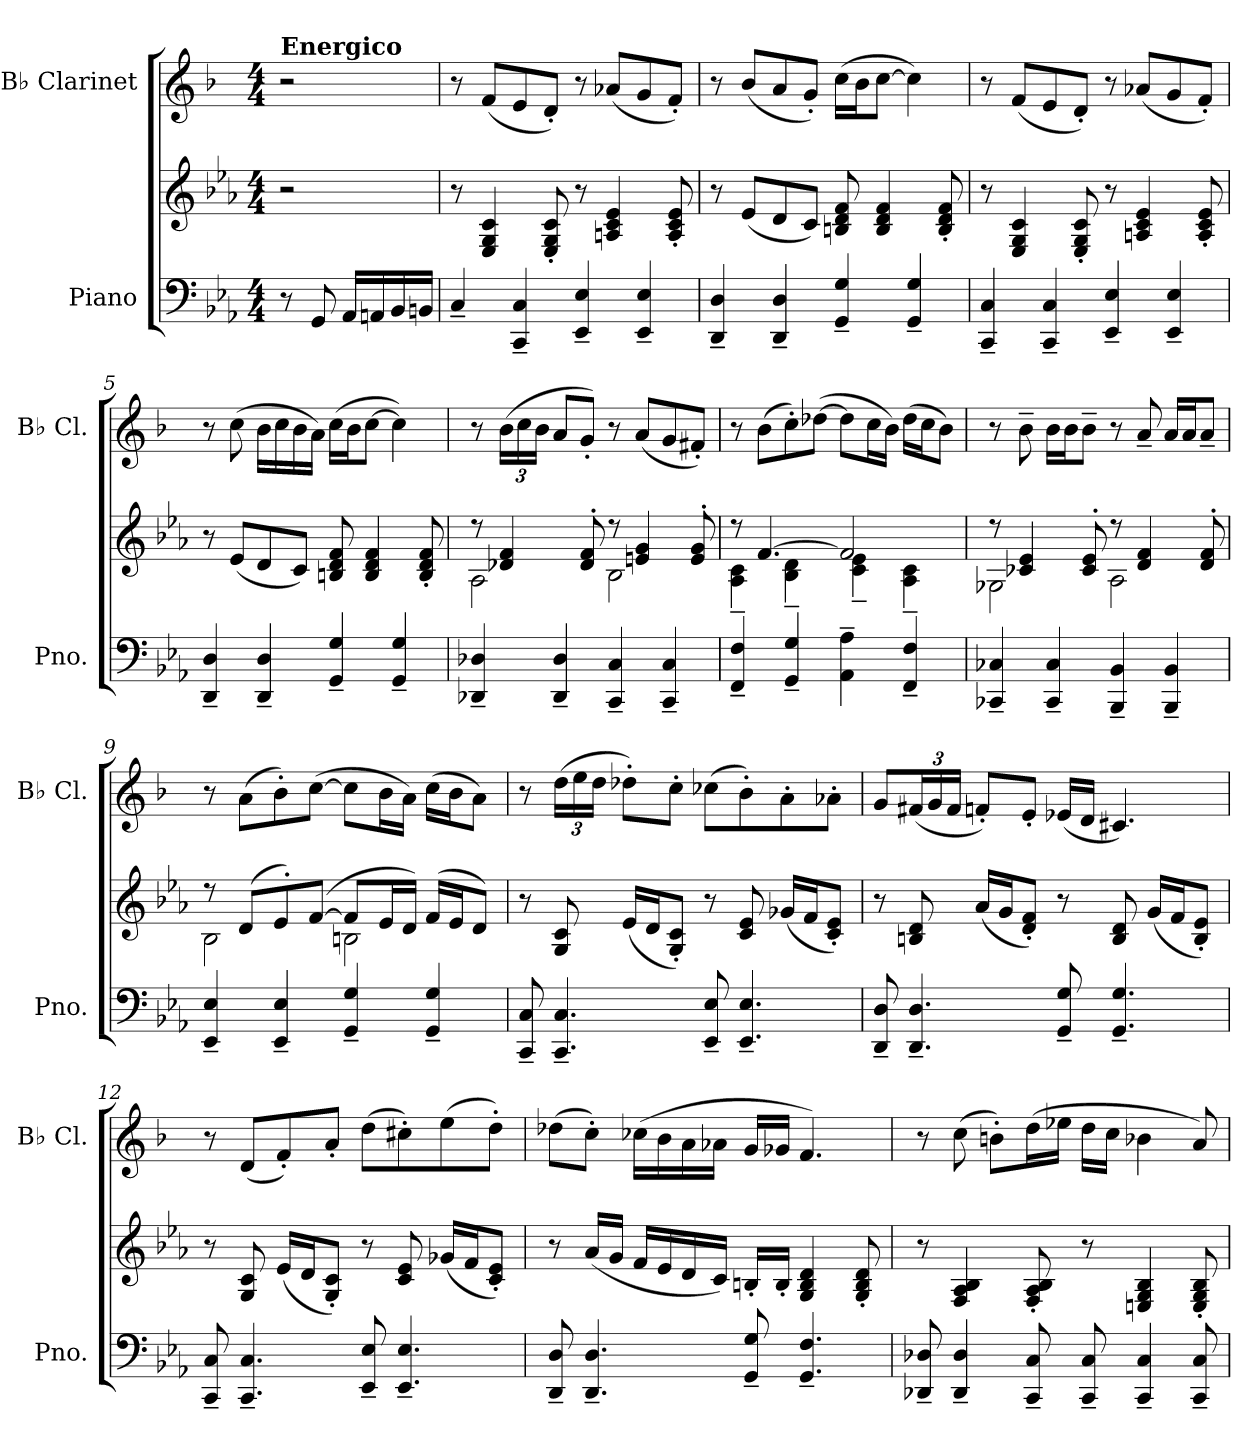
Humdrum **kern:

**kern	**kern	**kern
*part2	*part2	*part1
*staff3	*staff2	*staff1
*I"Piano	*	*I"B♭ Clarinet
*I'Pno.	*	*I'B♭ Cl.
*clefF4	*clefG2	*clefG2
*	*	*ITrd1c2
*k[b-e-a-]	*k[b-e-a-]	*k[b-e-a-]
*M4/4	*M4/4	*M4/4
*MM112	*MM112	*MM112
=1	=1	=1
!	!	!LO:TX:a:B:t=Energico
8r	2r	2r
8GG/	.	.
16AA-/LL	.	.
16AAn/	.	.
16BB-/	.	.
16BBn/JJ	.	.
=2	=2	=2
4C~/	8r	8r
.	4E-/ 4G/ 4c/	(8e-/L
4CC/~ 4C/~	.	8d/
.	8E-/' 8G/' 8c/'	8c'/J)
4EE-/~ 4E-/~	8r	8r
.	4An/ 4c/ 4e-/	(8g-X/L
4EE-/~ 4E-/~	.	8f/
.	8A/' 8c/' 8e-/'	8e-'/J)
=3	=3	=3
4DD/~ 4D/~	8r	8r
.	(8e-/L	(8a-/L
4DD/~ 4D/~	8d/	8g/
.	8c/J)	8f'/J)
4GG/~ 4G/~	8Bn/ 8d/ 8f/	(16b-\LL
.	.	16a-\J
.	4B/ 4d/ 4f/	[8b-\J
4GG/~ 4G/~	.	4b-\])
.	8B/' 8d/' 8f/'	.
=4	=4	=4
4CC/~ 4C/~	8r	8r
.	4E-/ 4G/ 4c/	(8e-/L
4CC/~ 4C/~	.	8d/
.	8E-/' 8G/' 8c/'	8c'/J)
4EE-/~ 4E-/~	8r	8r
.	4An/ 4c/ 4e-/	(8g-X/L
4EE-/~ 4E-/~	.	8f/
.	8A/' 8c/' 8e-/'	8e-'/J)
=5	=5	=5
4DD/~ 4D/~	8r	8r
.	(8e-/L	(8b-\
4DD/~ 4D/~	8d/	16a-\LL
.	.	16b-\
.	8c/J)	16a-\
.	.	16g\JJ)
4GG/~ 4G/~	8Bn/ 8d/ 8f/	(16b-\LL
.	.	16a-\J
.	4B/ 4d/ 4f/	[8b-\J
4GG/~ 4G/~	.	4b-\])
.	8B/' 8d/' 8f/'	.
!!LO:LB:g=z
=6	=6	=6
*	*^	*
4DD-X/~ 4D-X/~	8r	2A-\	8r
*	*	*	*Xbrackettup
.	4d-X/ 4f/	.	(24a-\LL
.	.	.	24b-\
.	.	.	24a-\JJ
4DD-/~ 4D-/~	.	.	8g/L
.	8d-/' 8f/'	.	8f'/J)
4CC/~ 4C/~	8r	2B-\	8r
.	4en/ 4g/	.	(8g/L
4CC/~ 4C/~	.	.	8f/
.	8e/' 8g/'	.	8en'/J)
=7	=7	=7	=7
4FF/~ 4F/~	8r	4A-\~ 4c\~	8r
.	[4.f/	.	(8a-\L
4GG/~ 4G/~	.	4B-\~ 4d\~	8b-'\)
.	.	.	([8cc-X\J
4AA-\~ 4A-\~	2f/]	4c\~ 4e-\~	8cc-\L]
.	.	.	16b-\L
.	.	.	16a-\JJ)
4FF/~ 4F/~	.	4A-\~ 4c\~	(16cc-\LL
.	.	.	16b-\J
.	.	.	8a-\J)
=8	=8	=8	=8
4CC-X/~ 4C-X/~	8r	2G-X\	8r
.	4c-X/ 4e-/	.	8a-~\
4CC-/~ 4C-/~	.	.	16a-\LL
.	.	.	16a-\J
.	8c-/' 8e-/'	.	8a-~\J
4BBB-/~ 4BB-/~	8r	2A-\	8r
.	4d/ 4f/	.	8g~/
4BBB-/~ 4BB-/~	.	.	16g/LL
.	.	.	16g/J
.	8d/' 8f/'	.	8g~/J
=9	=9	=9	=9
4EE-/~ 4E-/~	8r	2B-\	8r
.	(8d/L	.	(8g\L
4EE-/~ 4E-/~	8e-'/)	.	8a-'\)
.	([8f/J	.	([8b-\J
4GG/~ 4G/~	8f/L]	2Bn\	8b-\L]
.	16e-/L	.	16a-\L
.	16d/JJ)	.	16g\JJ)
4GG/~ 4G/~	(16f/LL	.	(16b-\LL
.	16e-/J	.	16a-\J
.	8d/J)	.	8g\J)
*	*v	*v	*
!!LO:LB:g=z
=10	=10	=10
8CC/~ 8C/~	8r	8r
4.CC/~ 4.C/~	8G/ 8c/	(24cc\LL
.	.	24dd\
.	.	24cc\JJ
.	(16e-/LL	8cc-X'\L)
.	16d/J	.
.	8G/' 8c/'J)	8b-'\J
8EE-/~ 8E-/~	8r	(8b--X\L
4.EE-/~ 4.E-/~	8c/ 8e-/	8a-'\)
.	(16g-X/LL	8g'\
.	16f/J	.
.	8c/' 8e-/'J)	8g-X'\J
=11	=11	=11
8DD/~ 8D/~	8r	8f/L
4.DD/~ 4.D/~	8Bn/ 8d/	(24en/L
.	.	24f/
.	.	24e/JJ
.	(16a-/LL	8e-X'/L)
.	16g/J	.
.	8d/' 8f/'J)	8d'/J
8GG/~ 8G/~	8r	(16d-X/LL
.	.	16c/JJ
4.GG/~ 4.G/~	8B/ 8d/	4.Bn/)
.	(16g/LL	.
.	16f/J	.
.	8B/' 8e-/'J)	.
=12	=12	=12
8CC/~ 8C/~	8r	8r
4.CC/~ 4.C/~	8G/ 8c/	(8c/L
.	(16e-/LL	8e-'/)
.	16d/J	.
.	8G/' 8c/'J)	8g'/J
8EE-/~ 8E-/~	8r	(8cc\L
4.EE-/~ 4.E-/~	8c/ 8e-/	8bn'\)
.	(16g-X/LL	(8dd\
.	16f/J	.
.	8c/' 8e-/'J)	8cc'\J)
!!LO:LB:g=z
=13	=13	=13
8DD/~ 8D/~	8r	(8cc-X\L
4.DD/~ 4.D/~	(16a-/LL	8b-'\J)
.	16g/JJ	.
.	16f/LL	(16b--X\LL
.	16e-/	16a-\
.	16d/	16g\
.	16c/JJ)	16g-X\JJ
8GG/~ 8G/~	16Bn'/LL	16f/LL
.	16B'/JJ	16f-X/JJ
4.GG/~ 4.F/~	4G/ 4B/ 4d/	4.e-/)
.	8G/' 8B/' 8d/'	.
=14	=14	=14
8DD-X/~ 8D-X/~	8r	8r
4DD-/~ 4D-/~	4F/ 4A-/ 4B-/	(8b-\
.	.	8an'\L)
8CC/~ 8C/~	8F/' 8A-/' 8B-/'	(16cc\L
.	.	16dd-X\JJ
8CC/~ 8C/~	8r	16cc\LL
.	.	16b-\JJ
4CC/~ 4C/~	4En/ 4G/ 4B-/	4a-X\
8CC/~ 8C/~	8E/' 8G/' 8B-/'	8g/)
=	=	=
*-	*-	*-
